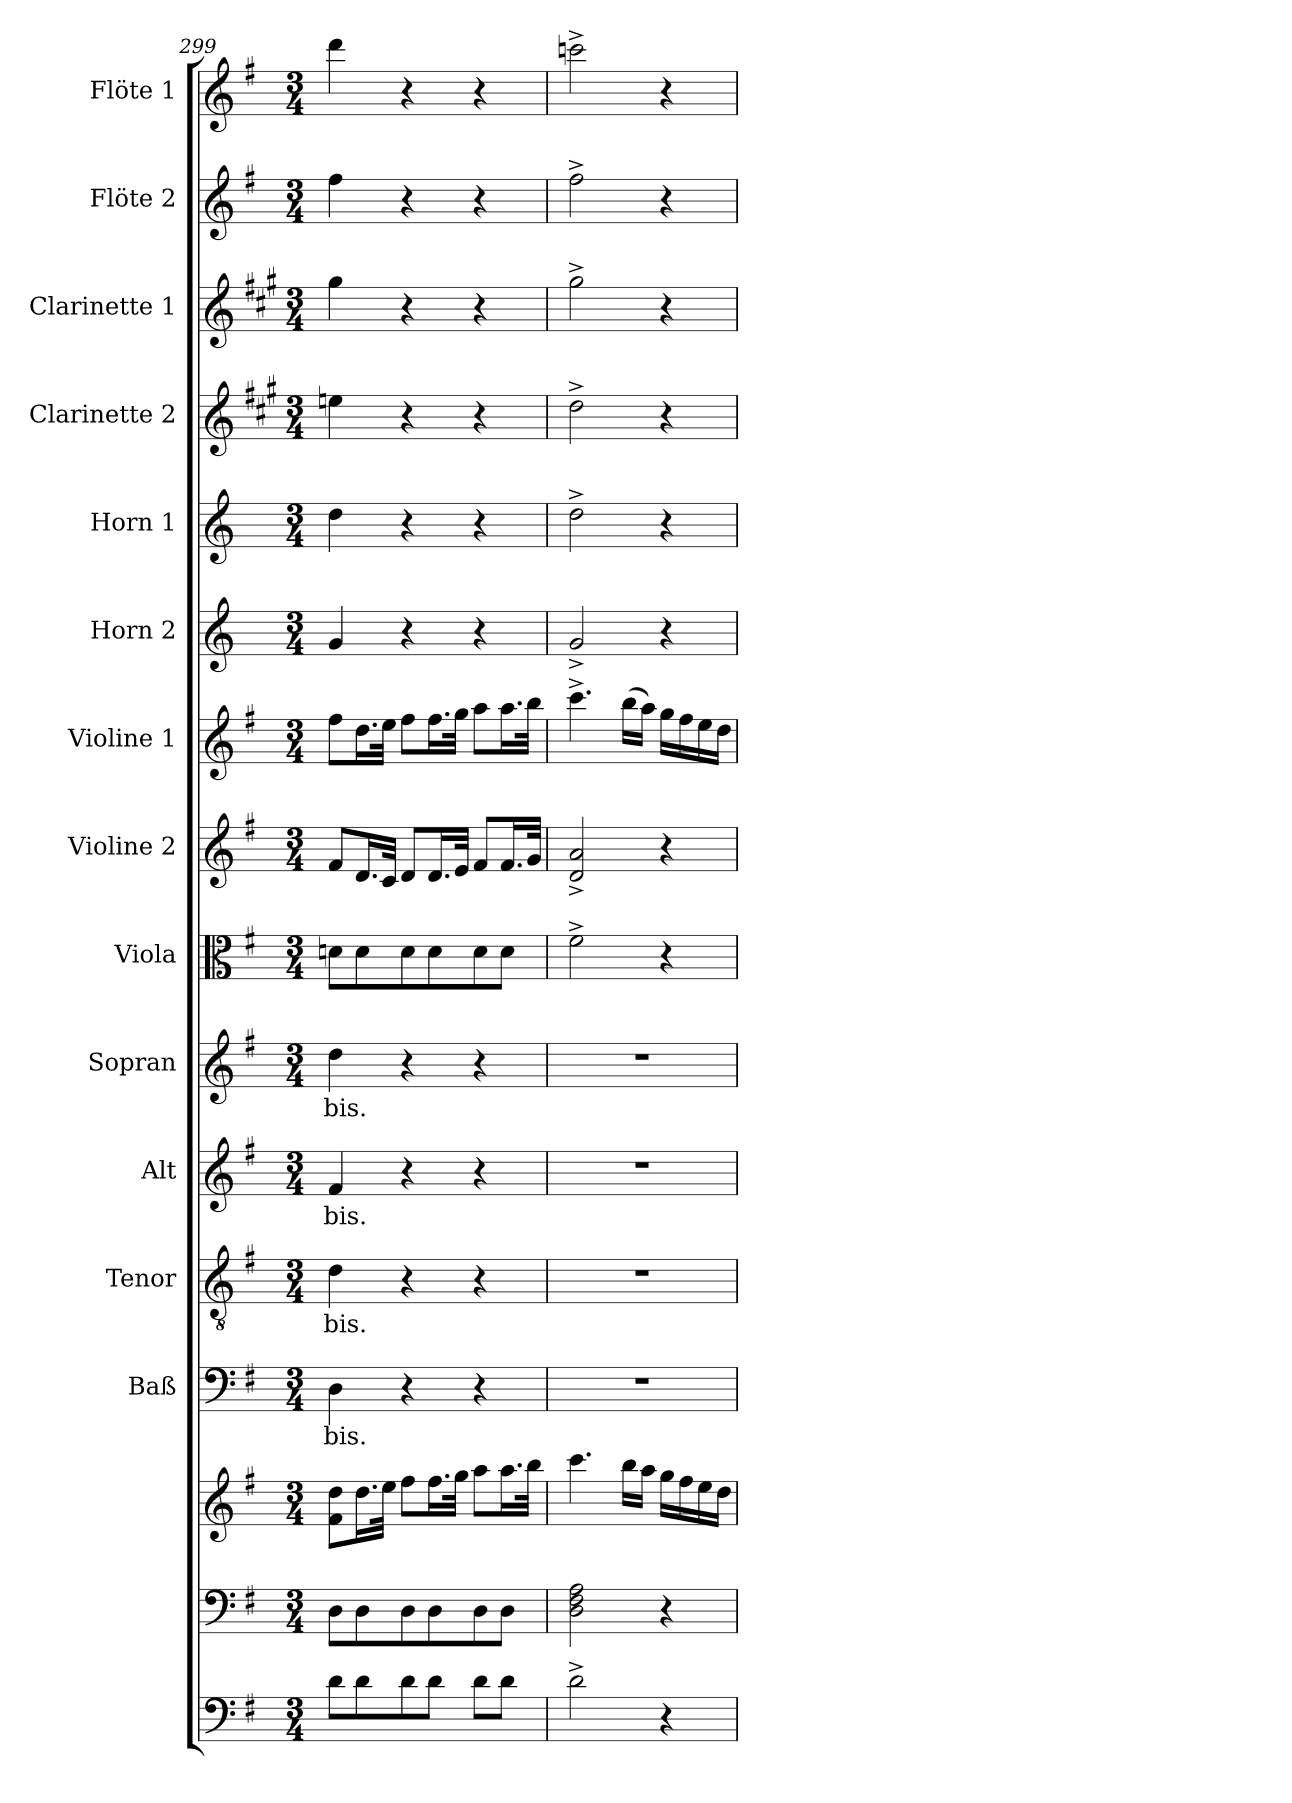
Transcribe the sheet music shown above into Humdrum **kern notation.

**kern	**kern	**kern	**kern	**text	**kern	**text	**kern	**text	**kern	**text	**kern	**kern	**kern	**kern	**kern	**kern	**kern	**kern	**kern
*part15	*part14	*part14	*part13	*part13	*part12	*part12	*part11	*part11	*part10	*part10	*part9	*part8	*part7	*part6	*part5	*part4	*part3	*part2	*part1
*staff16	*staff15	*staff14	*staff13	*staff13	*staff12	*staff12	*staff11	*staff11	*staff10	*staff10	*staff9	*staff8	*staff7	*staff6	*staff5	*staff4	*staff3	*staff2	*staff1
*	*	*	*I"Baß	*	*I"Tenor	*	*I"Alt	*	*I"Sopran	*	*I"Viola	*I"Violine 2	*I"Violine 1	*I"Horn 2	*I"Horn 1	*I"Clarinette 2	*I"Clarinette 1	*I"Flöte 2	*I"Flöte 1
*	*	*	*I'Baß	*	*I'Ten	*	*I'Alt	*	*I'Sop	*	*I'Vla.	*I'Vln. 2	*I'Vln. 1	*I'Hrn. 2	*I'Hrn. 1	*I'Cl. 2	*I'Cl. 1	*I'Fl. 2	*I'Fl. 1
*clefF4	*clefF4	*clefG2	*clefF4	*	*clefGv2	*	*clefG2	*	*clefG2	*	*clefC3	*clefG2	*clefG2	*clefG2	*clefG2	*clefG2	*clefG2	*clefG2	*clefG2
*ITrd7c12	*	*	*	*	*	*	*	*	*	*	*	*	*	*ITrd3c5	*ITrd3c5	*ITrd1c2	*ITrd1c2	*	*
*k[f#]	*k[f#]	*k[f#]	*k[f#]	*	*k[f#]	*	*k[f#]	*	*k[f#]	*	*k[f#]	*k[f#]	*k[f#]	*k[f#]	*k[f#]	*k[f#]	*k[f#]	*k[f#]	*k[f#]
*G:	*G:	*G:	*G:	*	*G:	*	*G:	*	*G:	*	*G:	*G:	*G:	*G:	*G:	*G:	*G:	*G:	*G:
*M3/4	*M3/4	*M3/4	*M3/4	*	*M3/4	*	*M3/4	*	*M3/4	*	*M3/4	*M3/4	*M3/4	*M3/4	*M3/4	*M3/4	*M3/4	*M3/4	*M3/4
=299	=299	=299	=299	=299	=299	=299	=299	=299	=299	=299	=299	=299	=299	=299	=299	=299	=299	=299	=299
!	!	!	!	!LO:LY:b	!	!LO:LY:b	!	!LO:LY:b	!	!LO:LY:b	!	!	!	!	!	!	!	!	!
8D\L	8D\L	8f#\ 8dd\L	4D\	-bis.	4d\	-bis.	4f#/	-bis.	4dd\	-bis.	8dn\L	8f#/L	8ff#\L	4d/	4a\	4ddn\	4ff#\	4ff#\	4ddd\
8D\	8D\	16.dd\L	.	.	.	.	.	.	.	.	8d\	16.d/L	16.dd\L	.	.	.	.	.	.
.	.	32ee\JJk	.	.	.	.	.	.	.	.	.	32c/JJk	32ee\JJk	.	.	.	.	.	.
8D\	8D\	8ff#\L	4r	.	4r	.	4r	.	4r	.	8d\	8d/L	8ff#\L	4r	4r	4r	4r	4r	4r
8D\J	8D\	16.ff#\L	.	.	.	.	.	.	.	.	8d\	16.d/L	16.ff#\L	.	.	.	.	.	.
.	.	32gg\JJk	.	.	.	.	.	.	.	.	.	32e/JJk	32gg\JJk	.	.	.	.	.	.
8D\L	8D\	8aa\L	4r	.	4r	.	4r	.	4r	.	8d\	8f#/L	8aa\L	4r	4r	4r	4r	4r	4r
8D\J	8D\J	16.aa\L	.	.	.	.	.	.	.	.	8d\J	16.f#/L	16.aa\L	.	.	.	.	.	.
.	.	32bb\JJk	.	.	.	.	.	.	.	.	.	32g/JJk	32bb\JJk	.	.	.	.	.	.
=300	=300	=300	=300	=300	=300	=300	=300	=300	=300	=300	=300	=300	=300	=300	=300	=300	=300	=300	=300
2D^>\	2D\ 2F#\ 2A\	4.ccc\	2.r	.	2.r	.	2.r	.	2.r	.	2f#^>\	2d/^< 2a/^<	4.ccc^>\	2d^</	2a^<\	2cc^>\	2ff#^>\	2ff#^>\	2cccn^>\
.	.	16bb\LL	.	.	.	.	.	.	.	.	.	.	(>16bb\LL	.	.	.	.	.	.
.	.	16aa\JJ	.	.	.	.	.	.	.	.	.	.	16aa\JJ)	.	.	.	.	.	.
4r	4r	16gg\LL	.	.	.	.	.	.	.	.	4r	4r	16gg\LL	4r	4r	4r	4r	4r	4r
.	.	16ff#\	.	.	.	.	.	.	.	.	.	.	16ff#\	.	.	.	.	.	.
.	.	16ee\	.	.	.	.	.	.	.	.	.	.	16ee\	.	.	.	.	.	.
.	.	16dd\JJ	.	.	.	.	.	.	.	.	.	.	16dd\JJ	.	.	.	.	.	.
=	=	=	=	=	=	=	=	=	=	=	=	=	=	=	=	=	=	=	=
*-	*-	*-	*-	*-	*-	*-	*-	*-	*-	*-	*-	*-	*-	*-	*-	*-	*-	*-	*-
